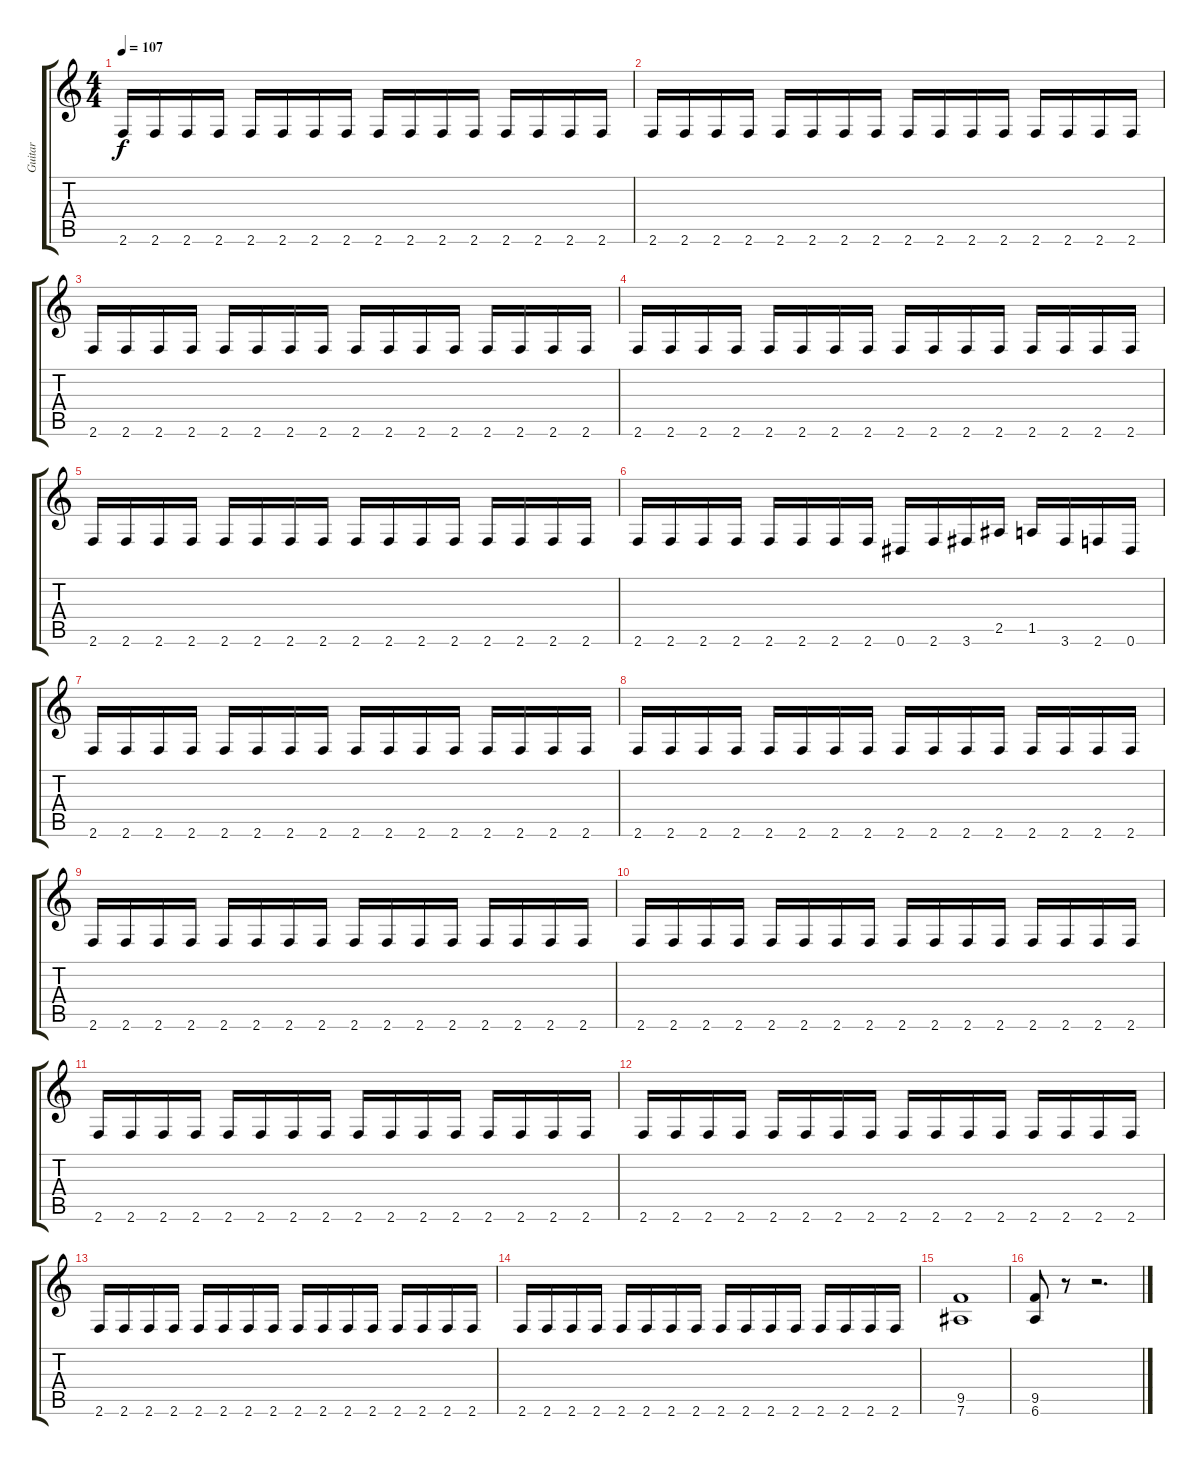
\track ("Guitar" "Guitar") {instrument distortionguitar}
\staff {score tabs}
\tuning (Eb4 Bb3 Gb3 Db3 Ab2 Eb2) {hide}
\ts (4 4)
\tempo 107
\clef g2
\ks c
2.6.16{dy f} 2.6.16 2.6.16 2.6.16 2.6.16 2.6.16 2.6.16 2.6.16 2.6.16 2.6.16 2.6.16 2.6.16 2.6.16 2.6.16 2.6.16 2.6.16 |
2.6.16 2.6.16 2.6.16 2.6.16 2.6.16 2.6.16 2.6.16 2.6.16 2.6.16 2.6.16 2.6.16 2.6.16 2.6.16 2.6.16 2.6.16 2.6.16 |
2.6.16 2.6.16 2.6.16 2.6.16 2.6.16 2.6.16 2.6.16 2.6.16 2.6.16 2.6.16 2.6.16 2.6.16 2.6.16 2.6.16 2.6.16 2.6.16 |
2.6.16 2.6.16 2.6.16 2.6.16 2.6.16 2.6.16 2.6.16 2.6.16 2.6.16 2.6.16 2.6.16 2.6.16 2.6.16 2.6.16 2.6.16 2.6.16 |
2.6.16 2.6.16 2.6.16 2.6.16 2.6.16 2.6.16 2.6.16 2.6.16 2.6.16 2.6.16 2.6.16 2.6.16 2.6.16 2.6.16 2.6.16 2.6.16 |
2.6.16 2.6.16 2.6.16 2.6.16 2.6.16 2.6.16 2.6.16 2.6.16 0.6.16 2.6.16 3.6.16 2.5.16 1.5.16 3.6.16 2.6.16 0.6.16 |
2.6.16 2.6.16 2.6.16 2.6.16 2.6.16 2.6.16 2.6.16 2.6.16 2.6.16 2.6.16 2.6.16 2.6.16 2.6.16 2.6.16 2.6.16 2.6.16 |
2.6.16 2.6.16 2.6.16 2.6.16 2.6.16 2.6.16 2.6.16 2.6.16 2.6.16 2.6.16 2.6.16 2.6.16 2.6.16 2.6.16 2.6.16 2.6.16 |
2.6.16 2.6.16 2.6.16 2.6.16 2.6.16 2.6.16 2.6.16 2.6.16 2.6.16 2.6.16 2.6.16 2.6.16 2.6.16 2.6.16 2.6.16 2.6.16 |
2.6.16 2.6.16 2.6.16 2.6.16 2.6.16 2.6.16 2.6.16 2.6.16 2.6.16 2.6.16 2.6.16 2.6.16 2.6.16 2.6.16 2.6.16 2.6.16 |
2.6.16 2.6.16 2.6.16 2.6.16 2.6.16 2.6.16 2.6.16 2.6.16 2.6.16 2.6.16 2.6.16 2.6.16 2.6.16 2.6.16 2.6.16 2.6.16 |
2.6.16 2.6.16 2.6.16 2.6.16 2.6.16 2.6.16 2.6.16 2.6.16 2.6.16 2.6.16 2.6.16 2.6.16 2.6.16 2.6.16 2.6.16 2.6.16 |
2.6.16 2.6.16 2.6.16 2.6.16 2.6.16 2.6.16 2.6.16 2.6.16 2.6.16 2.6.16 2.6.16 2.6.16 2.6.16 2.6.16 2.6.16 2.6.16 |
2.6.16 2.6.16 2.6.16 2.6.16 2.6.16 2.6.16 2.6.16 2.6.16 2.6.16 2.6.16 2.6.16 2.6.16 2.6.16 2.6.16 2.6.16 2.6.16 |
\section ("" "")
(9.5 7.6).1 |
(9.5 6.6).8 r.8 r.2{d}
